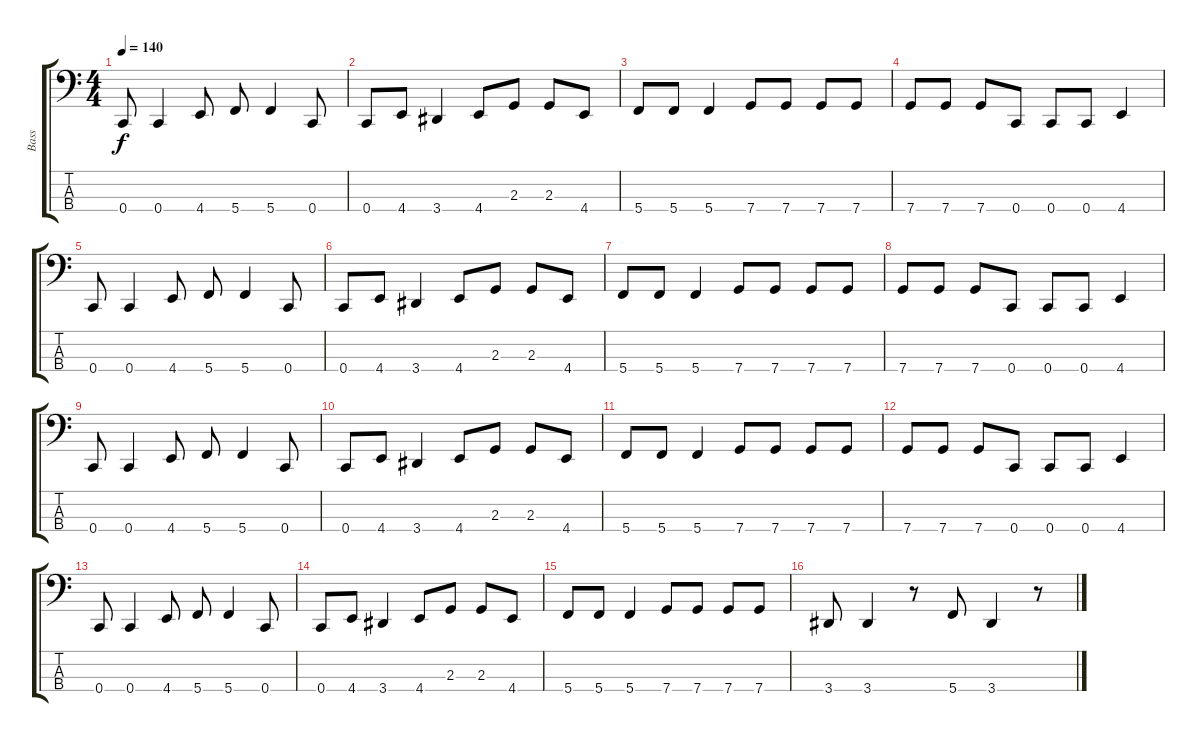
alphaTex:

\track ("Bass" "Bass") {instrument electricbassfinger}
\staff {score tabs}
\tuning (Eb2 Bb1 F1 C1) {hide}
\ts (4 4)
\tempo 140
\clef f4
\ks c
0.4.8{dy f} 0.4.4 4.4.8 5.4.8 5.4.4 0.4.8 |
0.4.8 4.4.8 3.4.4 4.4.8 2.3.8 2.3.8 4.4.8 |
5.4.8 5.4.8 5.4.4 7.4.8 7.4.8 7.4.8 7.4.8 |
7.4.8 7.4.8 7.4.8 0.4.8 0.4.8 0.4.8 4.4.4 |
0.4.8 0.4.4 4.4.8 5.4.8 5.4.4 0.4.8 |
0.4.8 4.4.8 3.4.4 4.4.8 2.3.8 2.3.8 4.4.8 |
5.4.8 5.4.8 5.4.4 7.4.8 7.4.8 7.4.8 7.4.8 |
7.4.8 7.4.8 7.4.8 0.4.8 0.4.8 0.4.8 4.4.4 |
0.4.8 0.4.4 4.4.8 5.4.8 5.4.4 0.4.8 |
0.4.8 4.4.8 3.4.4 4.4.8 2.3.8 2.3.8 4.4.8 |
5.4.8 5.4.8 5.4.4 7.4.8 7.4.8 7.4.8 7.4.8 |
7.4.8 7.4.8 7.4.8 0.4.8 0.4.8 0.4.8 4.4.4 |
0.4.8 0.4.4 4.4.8 5.4.8 5.4.4 0.4.8 |
0.4.8 4.4.8 3.4.4 4.4.8 2.3.8 2.3.8 4.4.8 |
5.4.8 5.4.8 5.4.4 7.4.8 7.4.8 7.4.8 7.4.8 |
3.4.8 3.4.4 r.8 5.4.8 3.4.4 r.8
